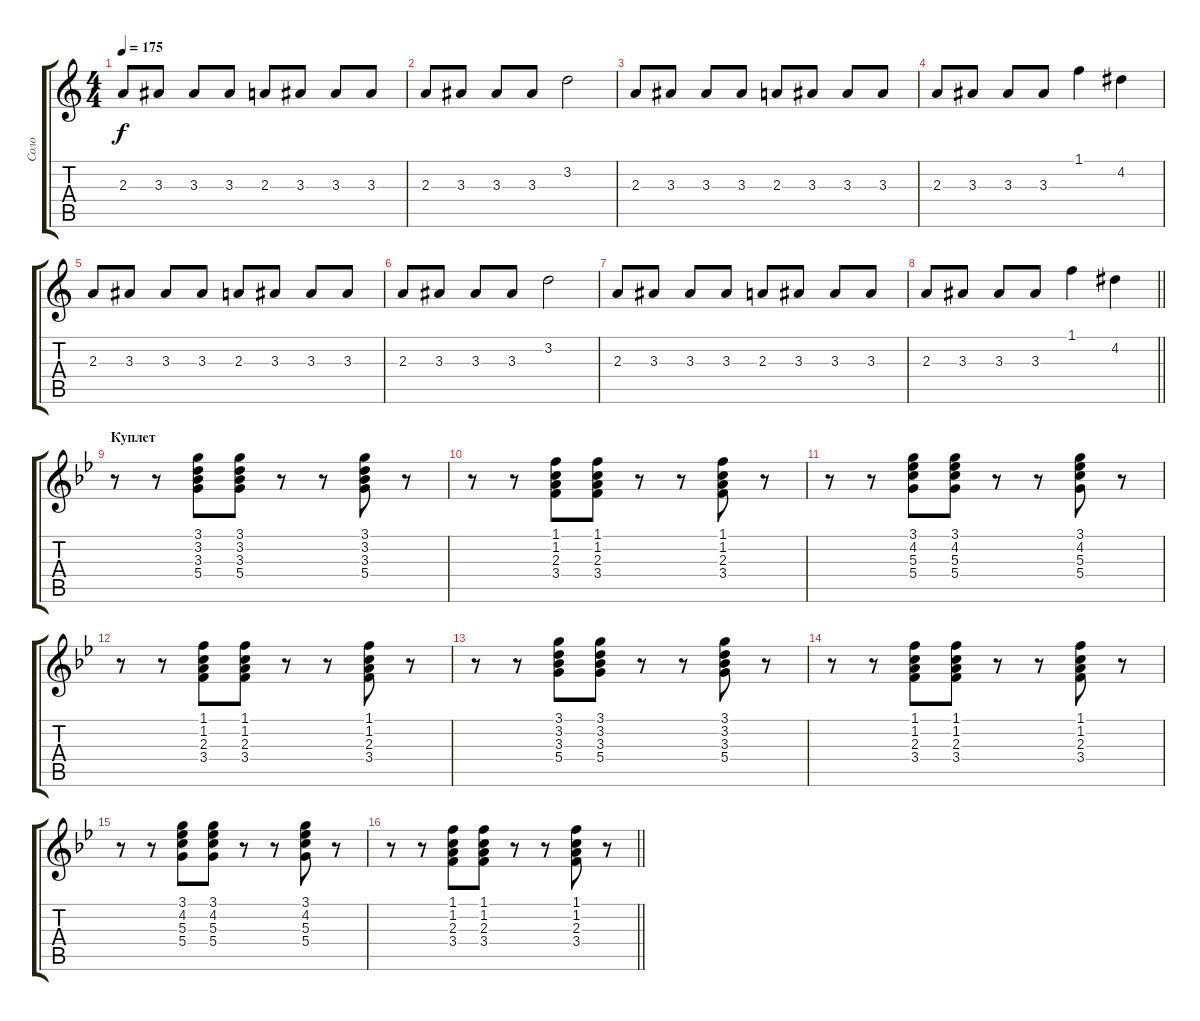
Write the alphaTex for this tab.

\track ("Соло" "Соло") {instrument distortionguitar}
\staff {score tabs}
\tuning (E4 B3 G3 D3 A2 E2) {hide}
\ts (4 4)
\tempo 175
\clef g2
\ks c
2.3.8{dy f volume 13 instrument distortionguitar} 3.3.8 3.3.8 3.3.8 2.3.8 3.3.8 3.3.8 3.3.8 |
2.3.8 3.3.8 3.3.8 3.3.8 3.2.2 |
2.3.8 3.3.8 3.3.8 3.3.8 2.3.8 3.3.8 3.3.8 3.3.8 |
2.3.8 3.3.8 3.3.8 3.3.8 1.1.4 4.2.4 |
2.3.8 3.3.8 3.3.8 3.3.8 2.3.8 3.3.8 3.3.8 3.3.8 |
2.3.8 3.3.8 3.3.8 3.3.8 3.2.2 |
2.3.8 3.3.8 3.3.8 3.3.8 2.3.8 3.3.8 3.3.8 3.3.8 |
\barLineRight lightlight
2.3.8 3.3.8 3.3.8 3.3.8 1.1.4 4.2.4 |
\section ("" "Куплет")
\ks bb
r.8{instrument electricguitarclean} r.8 (3.1 3.2 3.3 5.4).8 (3.1 3.2 3.3 5.4).8 r.8 r.8 (3.1 3.2 3.3 5.4).8 r.8 |
r.8 r.8 (1.1 1.2 2.3 3.4).8 (1.1 1.2 2.3 3.4).8 r.8 r.8 (1.1 1.2 2.3 3.4).8 r.8 |
r.8 r.8 (3.1 4.2 5.3 5.4).8 (3.1 4.2 5.3 5.4).8 r.8 r.8 (3.1 4.2 5.3 5.4).8 r.8 |
r.8 r.8 (1.1 1.2 2.3 3.4).8 (1.1 1.2 2.3 3.4).8 r.8 r.8 (1.1 1.2 2.3 3.4).8 r.8 |
r.8 r.8 (3.1 3.2 3.3 5.4).8 (3.1 3.2 3.3 5.4).8 r.8 r.8 (3.1 3.2 3.3 5.4).8 r.8 |
r.8 r.8 (1.1 1.2 2.3 3.4).8 (1.1 1.2 2.3 3.4).8 r.8 r.8 (1.1 1.2 2.3 3.4).8 r.8 |
r.8 r.8 (3.1 4.2 5.3 5.4).8 (3.1 4.2 5.3 5.4).8 r.8 r.8 (3.1 4.2 5.3 5.4).8 r.8 |
\barLineRight lightlight
r.8 r.8 (1.1 1.2 2.3 3.4).8 (1.1 1.2 2.3 3.4).8 r.8 r.8 (1.1 1.2 2.3 3.4).8 r.8
